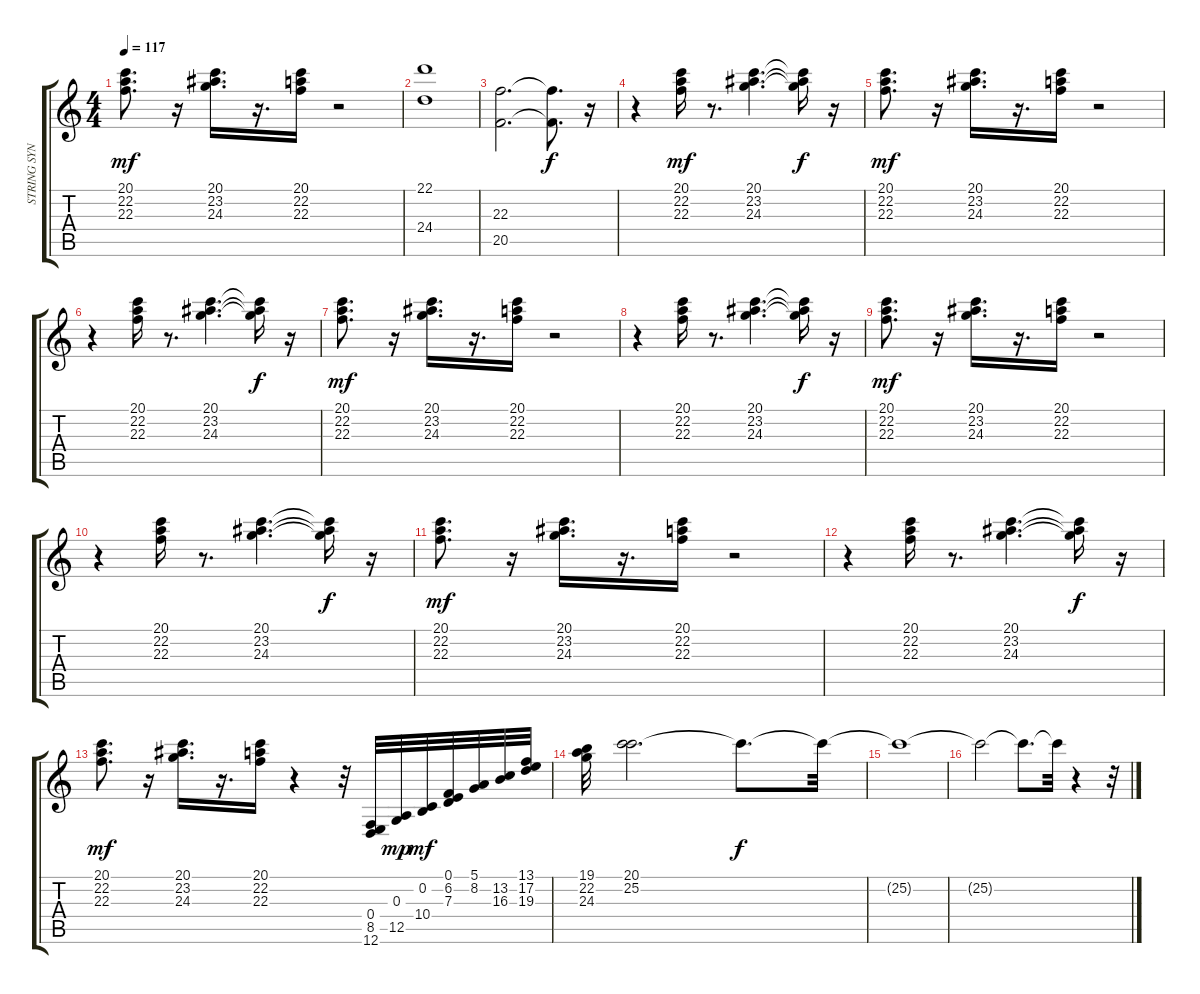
\track ("STRING SYNTH" "STRING SYN") {instrument stringensemble1}
\staff {score tabs}
\tuning (E4 B3 G3 D3 A2 E2) {hide}
\ts (4 4)
\tempo 117
\clef g2
\ks c
(20.1 22.2 22.3).8{d dy mf} r.16 (20.1 23.2 24.3).16{d} r.16{d} (20.1 22.2 22.3).16 r.2 |
(22.1 24.4).1 |
(22.3 20.5).2{d} (22.3{t} 20.5{t}).8{d dy f} r.16 |
r.4 (20.1 22.2 22.3).16{dy mf} r.8{d} (20.1 23.2 24.3).4{d} (20.1{t} 23.2{t} 24.3{t}).16{dy f} r.16 |
(20.1 22.2 22.3).8{d dy mf} r.16 (20.1 23.2 24.3).16{d} r.16{d} (20.1 22.2 22.3).16 r.2 |
r.4 (20.1 22.2 22.3).16 r.8{d} (20.1 23.2 24.3).4{d} (20.1{t} 23.2{t} 24.3{t}).16{dy f} r.16 |
(20.1 22.2 22.3).8{d dy mf} r.16 (20.1 23.2 24.3).16{d} r.16{d} (20.1 22.2 22.3).16 r.2 |
r.4 (20.1 22.2 22.3).16 r.8{d} (20.1 23.2 24.3).4{d} (20.1{t} 23.2{t} 24.3{t}).16{dy f} r.16 |
(20.1 22.2 22.3).8{d dy mf} r.16 (20.1 23.2 24.3).16{d} r.16{d} (20.1 22.2 22.3).16 r.2 |
r.4 (20.1 22.2 22.3).16 r.8{d} (20.1 23.2 24.3).4{d} (20.1{t} 23.2{t} 24.3{t}).16{dy f} r.16 |
(20.1 22.2 22.3).8{d dy mf} r.16 (20.1 23.2 24.3).16{d} r.16{d} (20.1 22.2 22.3).16 r.2 |
r.4 (20.1 22.2 22.3).16 r.8{d} (20.1 23.2 24.3).4{d} (20.1{t} 23.2{t} 24.3{t}).16{dy f} r.16 |
(20.1 22.2 22.3).8{d dy mf} r.16 (20.1 23.2 24.3).16{d} r.16{d} (20.1 22.2 22.3).16 r.4 r.32 (0.4 8.5 12.6).32 (0.3 12.5).32{dy mp} (0.2 10.4).32{dy mf} (0.1 6.2 7.3).32 (5.1 8.2).32 (13.2 16.3).32 (13.1 17.2 19.3).32 |
(19.1 22.2 24.3).32 (20.1 25.2).2{d} 25.2{t}.8{d dy f} 25.2{t}.32 |
25.2{t}.1 |
25.2{t}.2 25.2{t}.8{d} 25.2{t}.32 r.4 r.32
